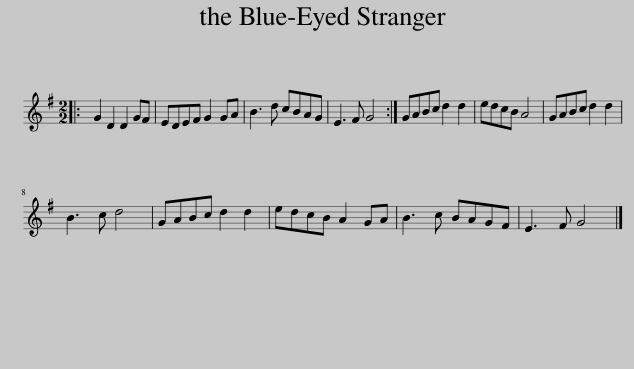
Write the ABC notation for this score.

X:1
L:1/8
M:2/2
I:linebreak $
K:G
V:1 treble
V:1
|: G2 D2 D2 GF | EDEF G2 GA | B3 d cBAG | E3 F G4 :| GABc d2 d2 | %5
 edcB A4 | GABc d2 d2 |$ B3 c d4 | GABc d2 d2 | edcB A2 GA | %10
 B3 c BAGF | E3 F G4 |] %12
